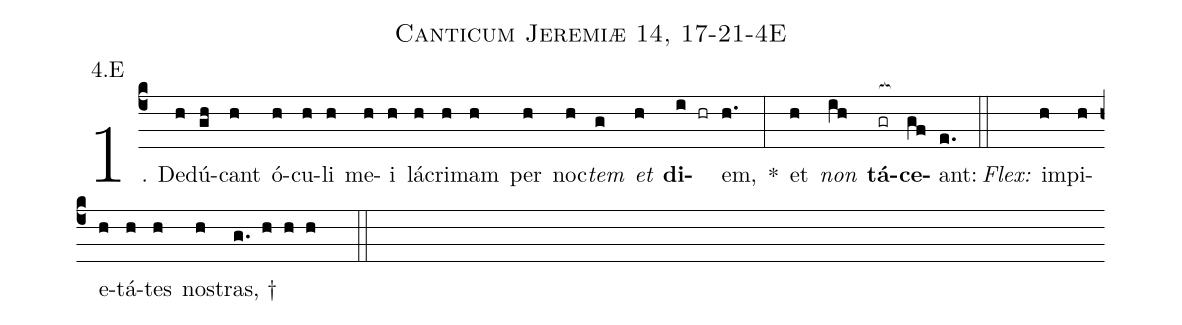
name: Canticum Jeremiæ 14, 17-21-4E;
annotation: 4.E;
%%
(c4)1. De(h)dú(gh)cant(h) ó(h)cu(h)li(h) me(h)i(h) lá(h)cri(h)mam(h) per(h) noc(h)<i>tem</i>(g) <i>et</i>(h) <b>di</b>(i hr)em,(h.) *(:) et(h) <i>non</i>(ih) <b>tá</b>(gr[ocb:1{])<b>ce</b>(gf[ocb:0}])ant:(e.) (::)
<i>Flex:</i>()  im(h)pi(h)e(h)tá(h)tes(h) nos(h)tras, †(g. h h h  ::)
